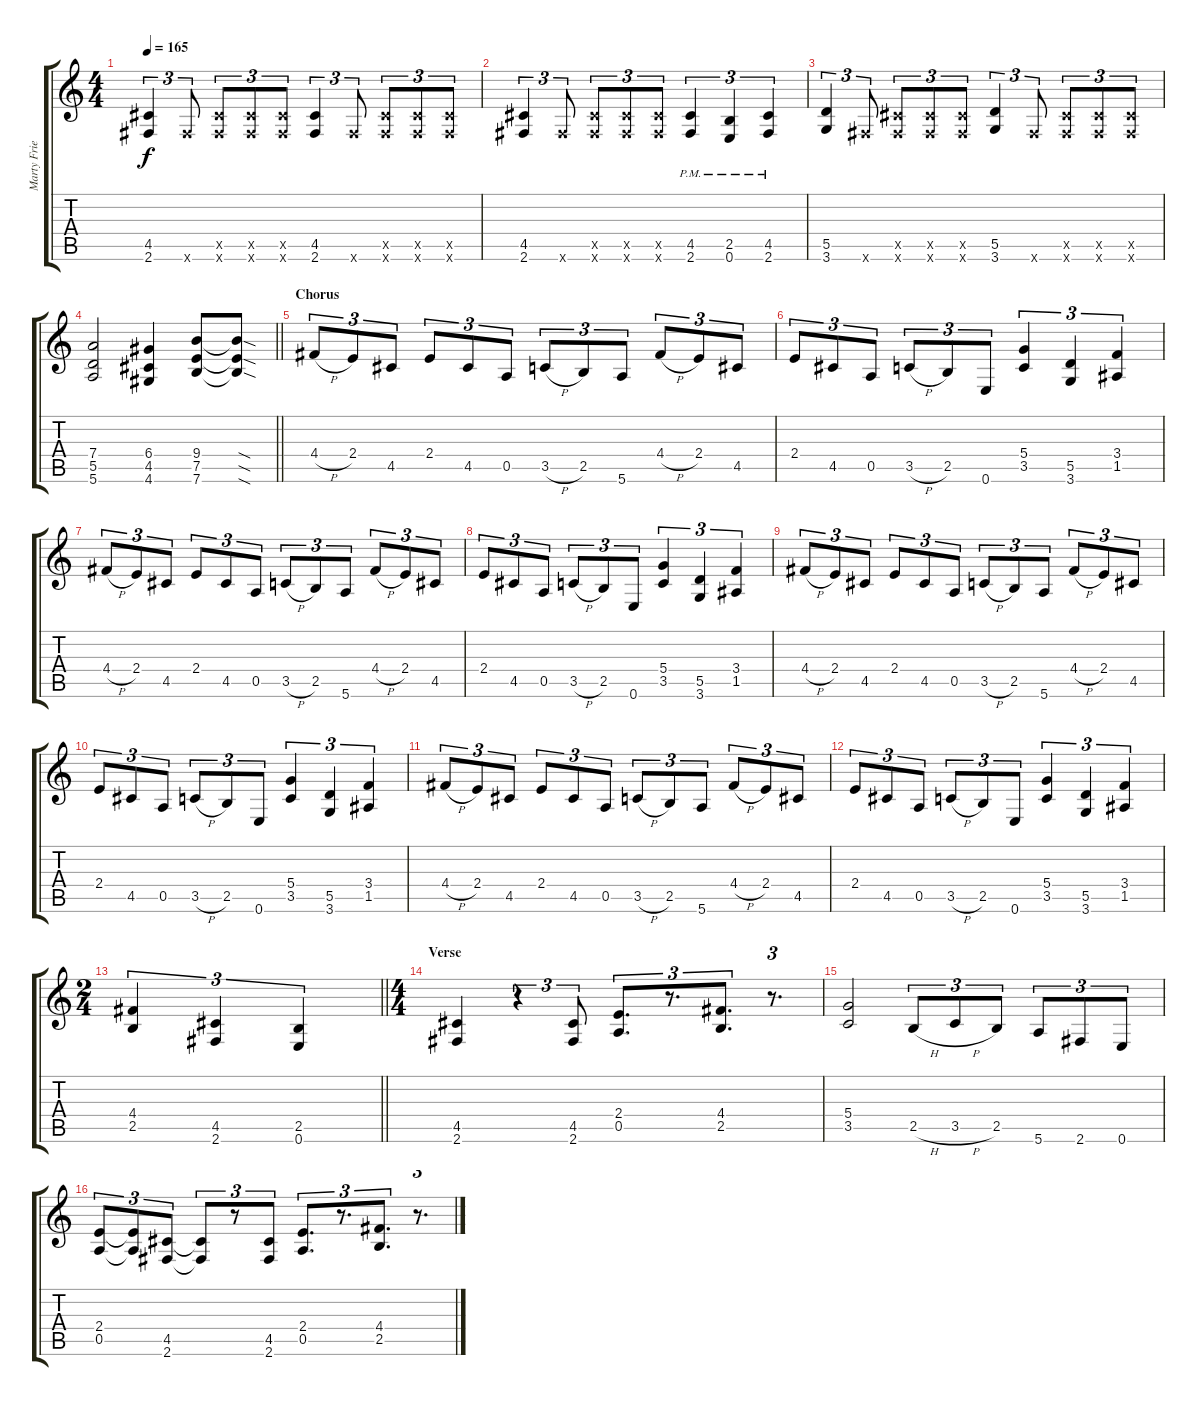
\track ("Marty Friedman" "Marty Frie") {instrument distortionguitar}
\staff {score tabs}
\tuning (E4 B3 G3 D3 A2 E2) {hide}
\ts (4 4)
\tempo 165
\clef g2
\ks c
(4.5 2.6).4{tu (3 2) dy f} 2.6{x}.8{tu (3 2)} (4.5{x} 2.6{x}).8{tu (3 2)} (4.5{x} 2.6{x}).8{tu (3 2)} (4.5{x} 2.6{x}).8{tu (3 2)} (4.5 2.6).4{tu (3 2)} 2.6{x}.8{tu (3 2)} (4.5{x} 2.6{x}).8{tu (3 2)} (4.5{x} 2.6{x}).8{tu (3 2)} (4.5{x} 2.6{x}).8{tu (3 2)} |
(4.5 2.6).4{tu (3 2)} 2.6{x}.8{tu (3 2)} (4.5{x} 2.6{x}).8{tu (3 2)} (4.5{x} 2.6{x}).8{tu (3 2)} (4.5{x} 2.6{x}).8{tu (3 2)} (4.5{pm} 2.6{pm}).4{tu (3 2)} (2.5{pm} 0.6{pm}).4{tu (3 2)} (4.5{pm} 2.6{pm}).4{tu (3 2)} |
(5.5 3.6).4{tu (3 2)} 2.6{x}.8{tu (3 2)} (4.5{x} 2.6{x}).8{tu (3 2)} (4.5{x} 2.6{x}).8{tu (3 2)} (4.5{x} 2.6{x}).8{tu (3 2)} (5.5 3.6).4{tu (3 2)} 2.6{x}.8{tu (3 2)} (4.5{x} 2.6{x}).8{tu (3 2)} (4.5{x} 2.6{x}).8{tu (3 2)} (4.5{x} 2.6{x}).8{tu (3 2)} |
\barLineRight lightlight
(7.4 5.5 5.6).2 (6.4 4.5 4.6).4 (9.4 7.5 7.6).8 (9.4{sod t} 7.5{sod t} 7.6{sod t}).8 |
\section ("" "Chorus")
4.4{h}.8{tu (3 2)} 2.4.8{tu (3 2)} 4.5.8{tu (3 2)} 2.4.8{tu (3 2)} 4.5.8{tu (3 2)} 0.5.8{tu (3 2)} 3.5{h}.8{tu (3 2)} 2.5.8{tu (3 2)} 5.6.8{tu (3 2)} 4.4{h}.8{tu (3 2)} 2.4.8{tu (3 2)} 4.5.8{tu (3 2)} |
2.4.8{tu (3 2)} 4.5.8{tu (3 2)} 0.5.8{tu (3 2)} 3.5{h}.8{tu (3 2)} 2.5.8{tu (3 2)} 0.6.8{tu (3 2)} (5.4 3.5).4{tu (3 2)} (5.5 3.6).4{tu (3 2)} (3.4 1.5).4{tu (3 2)} |
4.4{h}.8{tu (3 2)} 2.4.8{tu (3 2)} 4.5.8{tu (3 2)} 2.4.8{tu (3 2)} 4.5.8{tu (3 2)} 0.5.8{tu (3 2)} 3.5{h}.8{tu (3 2)} 2.5.8{tu (3 2)} 5.6.8{tu (3 2)} 4.4{h}.8{tu (3 2)} 2.4.8{tu (3 2)} 4.5.8{tu (3 2)} |
2.4.8{tu (3 2)} 4.5.8{tu (3 2)} 0.5.8{tu (3 2)} 3.5{h}.8{tu (3 2)} 2.5.8{tu (3 2)} 0.6.8{tu (3 2)} (5.4 3.5).4{tu (3 2)} (5.5 3.6).4{tu (3 2)} (3.4 1.5).4{tu (3 2)} |
4.4{h}.8{tu (3 2)} 2.4.8{tu (3 2)} 4.5.8{tu (3 2)} 2.4.8{tu (3 2)} 4.5.8{tu (3 2)} 0.5.8{tu (3 2)} 3.5{h}.8{tu (3 2)} 2.5.8{tu (3 2)} 5.6.8{tu (3 2)} 4.4{h}.8{tu (3 2)} 2.4.8{tu (3 2)} 4.5.8{tu (3 2)} |
2.4.8{tu (3 2)} 4.5.8{tu (3 2)} 0.5.8{tu (3 2)} 3.5{h}.8{tu (3 2)} 2.5.8{tu (3 2)} 0.6.8{tu (3 2)} (5.4 3.5).4{tu (3 2)} (5.5 3.6).4{tu (3 2)} (3.4 1.5).4{tu (3 2)} |
4.4{h}.8{tu (3 2)} 2.4.8{tu (3 2)} 4.5.8{tu (3 2)} 2.4.8{tu (3 2)} 4.5.8{tu (3 2)} 0.5.8{tu (3 2)} 3.5{h}.8{tu (3 2)} 2.5.8{tu (3 2)} 5.6.8{tu (3 2)} 4.4{h}.8{tu (3 2)} 2.4.8{tu (3 2)} 4.5.8{tu (3 2)} |
2.4.8{tu (3 2)} 4.5.8{tu (3 2)} 0.5.8{tu (3 2)} 3.5{h}.8{tu (3 2)} 2.5.8{tu (3 2)} 0.6.8{tu (3 2)} (5.4 3.5).4{tu (3 2)} (5.5 3.6).4{tu (3 2)} (3.4 1.5).4{tu (3 2)} |
\ts (2 4)
\barLineRight lightlight
(4.4 2.5).4{tu (3 2)} (4.5 2.6).4{tu (3 2)} (2.5 0.6).4{tu (3 2)} |
\ts (4 4)
\section ("" "Verse")
(4.5 2.6).4 r.4{tu (3 2)} (4.5 2.6).8{tu (3 2)} (2.4 0.5).8{d tu (3 2)} r.8{d tu (3 2)} (4.4 2.5).8{d tu (3 2)} r.8{d tu (3 2)} |
(5.4 3.5).2 2.5{h}.8{tu (3 2)} 3.5{h}.8{tu (3 2)} 2.5.8{tu (3 2)} 5.6.8{tu (3 2)} 2.6.8{tu (3 2)} 0.6.8{tu (3 2)} |
(2.4 0.5).8{tu (3 2)} (2.4{t} 0.5{t}).8{tu (3 2)} (4.5 2.6).8{tu (3 2)} (4.5{t} 2.6{t}).8{tu (3 2)} r.8{tu (3 2)} (4.5 2.6).8{tu (3 2)} (2.4 0.5).8{d tu (3 2)} r.8{d tu (3 2)} (4.4 2.5).8{d tu (3 2)} r.8{d tu (3 2)}
